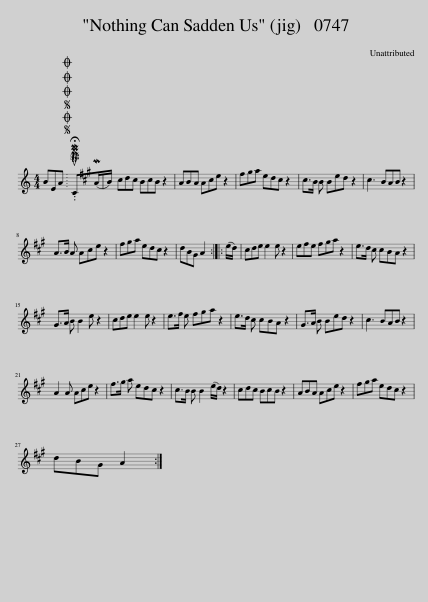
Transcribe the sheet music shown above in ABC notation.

X:1
L:1/8
M:4/4
I:linebreak $
K:C
V:1 treble
V:1
 BEA |SOSOOO .!fermata!PMTuC(MA/B/) | ^cdc BcB z2 | ABA A^ce z2 | ^f^ga ed^c z2 | %5
 ^c>B B Bed z2 | ^c3 BAB z2 |$ A>B A A^ce z2 | ^f^ga ed^c z2 | dB^G A2 :: %10
 (e/d/) | ^cde e2 e z2 | e^fe f^ga z2 | e>d ^c cBA z2 |$ ^G>A B B2 e z2 | %15
 ^cde e2 e z2 | e>^f e f^ga z2 | e>d ^c cBA z2 | ^G>A B Bed z2 | ^c3 BAB z2 |$ %20
 A2 A A^ce z2 | ^f>^g a ed^c z2 | ^c>B B B2 (e/d/) z2 | ^cdc BcB z2 | ABA A^ce z2 | %25
 ^f^ga ed^c z2 |$ dB^G A2 :| %27
